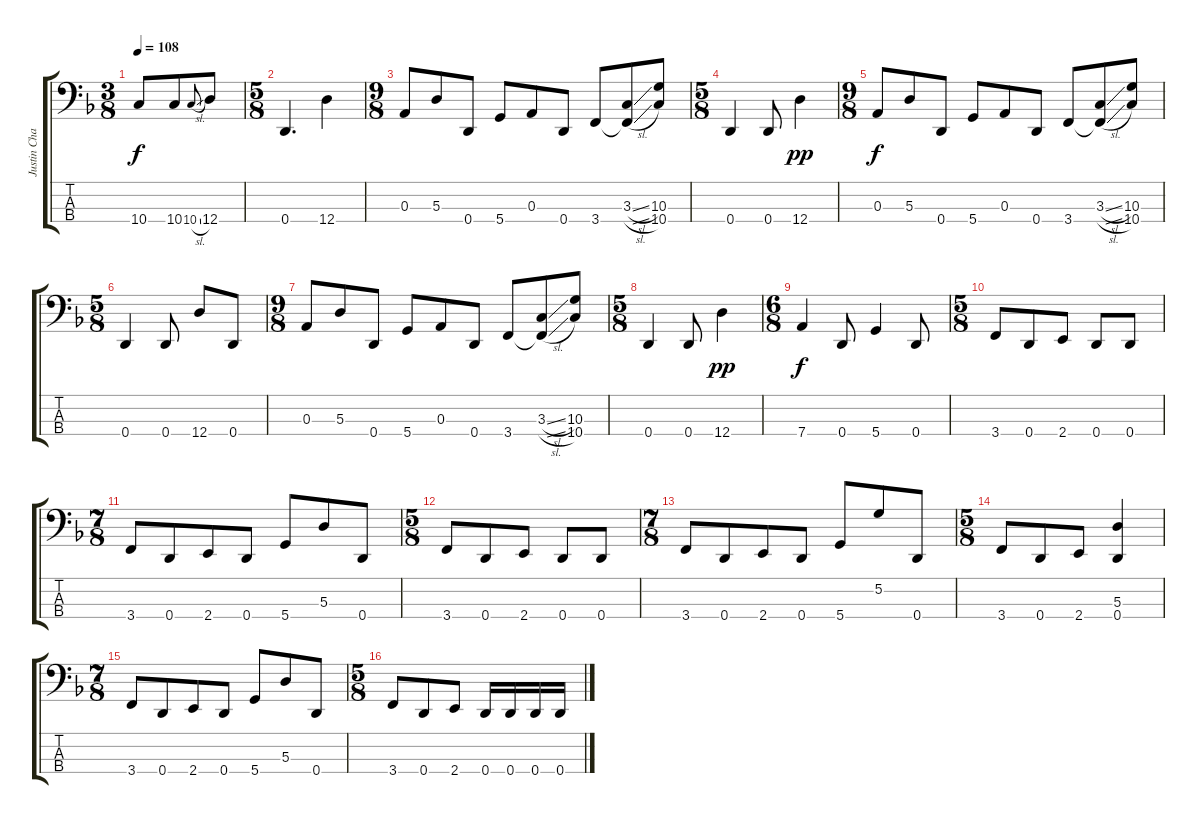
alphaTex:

\track ("Justin Chancellor" "Justin Cha") {instrument electricbasspick}
\staff {score tabs}
\tuning (G2 D2 A1 D1) {hide}
\ts (3 8)
\tempo 108
\clef f4
\ks dminor
10.4.8{dy f} 10.4.8 10.4{sl}.8{gr onbeat} 12.4.8 |
\ts (5 8)
0.4.4{d} 12.4.4 |
\ts (9 8)
0.3.8 5.3.8 0.4.8 5.4.8 0.3.8 0.4.8 3.4.8 (3.3{sl} 3.4{sl t}).8 (10.3 10.4).8 |
\ts (5 8)
0.4.4 0.4.8 12.4.4{dy pp} |
\ts (9 8)
0.3.8{dy f} 5.3.8 0.4.8 5.4.8 0.3.8 0.4.8 3.4.8 (3.3{sl} 3.4{sl t}).8 (10.3 10.4).8 |
\ts (5 8)
0.4.4 0.4.8 12.4.8 0.4.8 |
\ts (9 8)
0.3.8 5.3.8 0.4.8 5.4.8 0.3.8 0.4.8 3.4.8 (3.3{sl} 3.4{sl t}).8 (10.3 10.4).8 |
\ts (5 8)
0.4.4 0.4.8 12.4.4{dy pp} |
\ts (6 8)
7.4.4{dy f} 0.4.8 5.4.4 0.4.8 |
\ts (5 8)
3.4.8 0.4.8 2.4.8 0.4.8 0.4.8 |
\ts (7 8)
3.4.8 0.4.8 2.4.8 0.4.8 5.4.8 5.3.8 0.4.8 |
\ts (5 8)
3.4.8 0.4.8 2.4.8 0.4.8 0.4.8 |
\ts (7 8)
3.4.8 0.4.8 2.4.8 0.4.8 5.4.8 5.2.8 0.4.8 |
\ts (5 8)
3.4.8 0.4.8 2.4.8 (5.3 0.4).4 |
\ts (7 8)
3.4.8 0.4.8 2.4.8 0.4.8 5.4.8 5.3.8 0.4.8 |
\ts (5 8)
3.4.8 0.4.8 2.4.8 0.4.16 0.4.16 0.4.16 0.4.16
